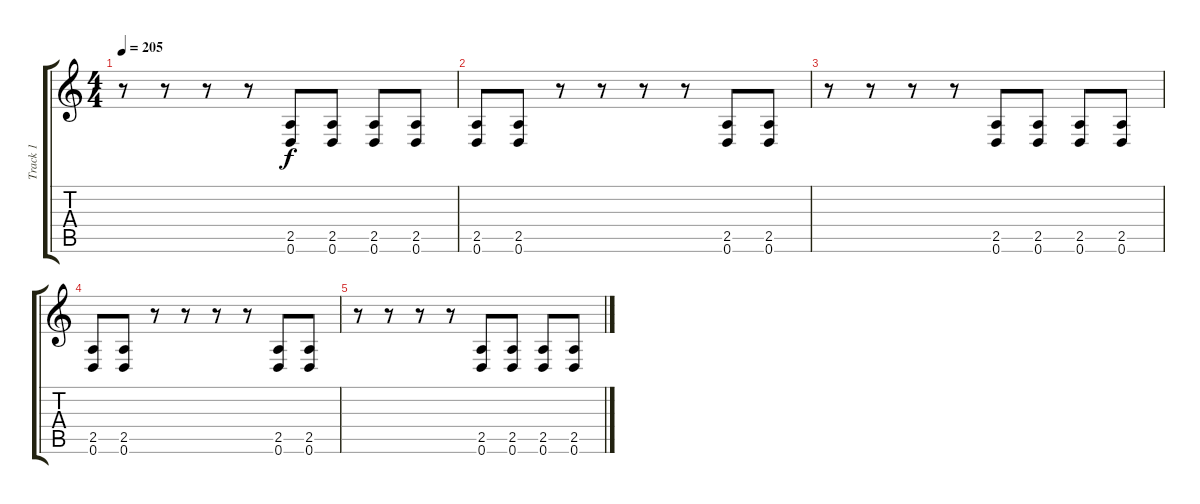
\track ("Track 1" "Track 1") {instrument distortionguitar}
\staff {score tabs}
\tuning (D4 A3 F3 C3 G2 D2) {hide}
\ts (4 4)
\tempo 205
\clef g2
\ks c
r.8{dy f} r.8 r.8 r.8 (2.5 0.6).8 (2.5 0.6).8 (2.5 0.6).8 (2.5 0.6).8 |
(2.5 0.6).8 (2.5 0.6).8 r.8 r.8 r.8 r.8 (2.5 0.6).8 (2.5 0.6).8 |
r.8 r.8 r.8 r.8 (2.5 0.6).8 (2.5 0.6).8 (2.5 0.6).8 (2.5 0.6).8 |
(2.5 0.6).8 (2.5 0.6).8 r.8 r.8 r.8 r.8 (2.5 0.6).8 (2.5 0.6).8 |
r.8 r.8 r.8 r.8 (2.5 0.6).8 (2.5 0.6).8 (2.5 0.6).8 (2.5 0.6).8
